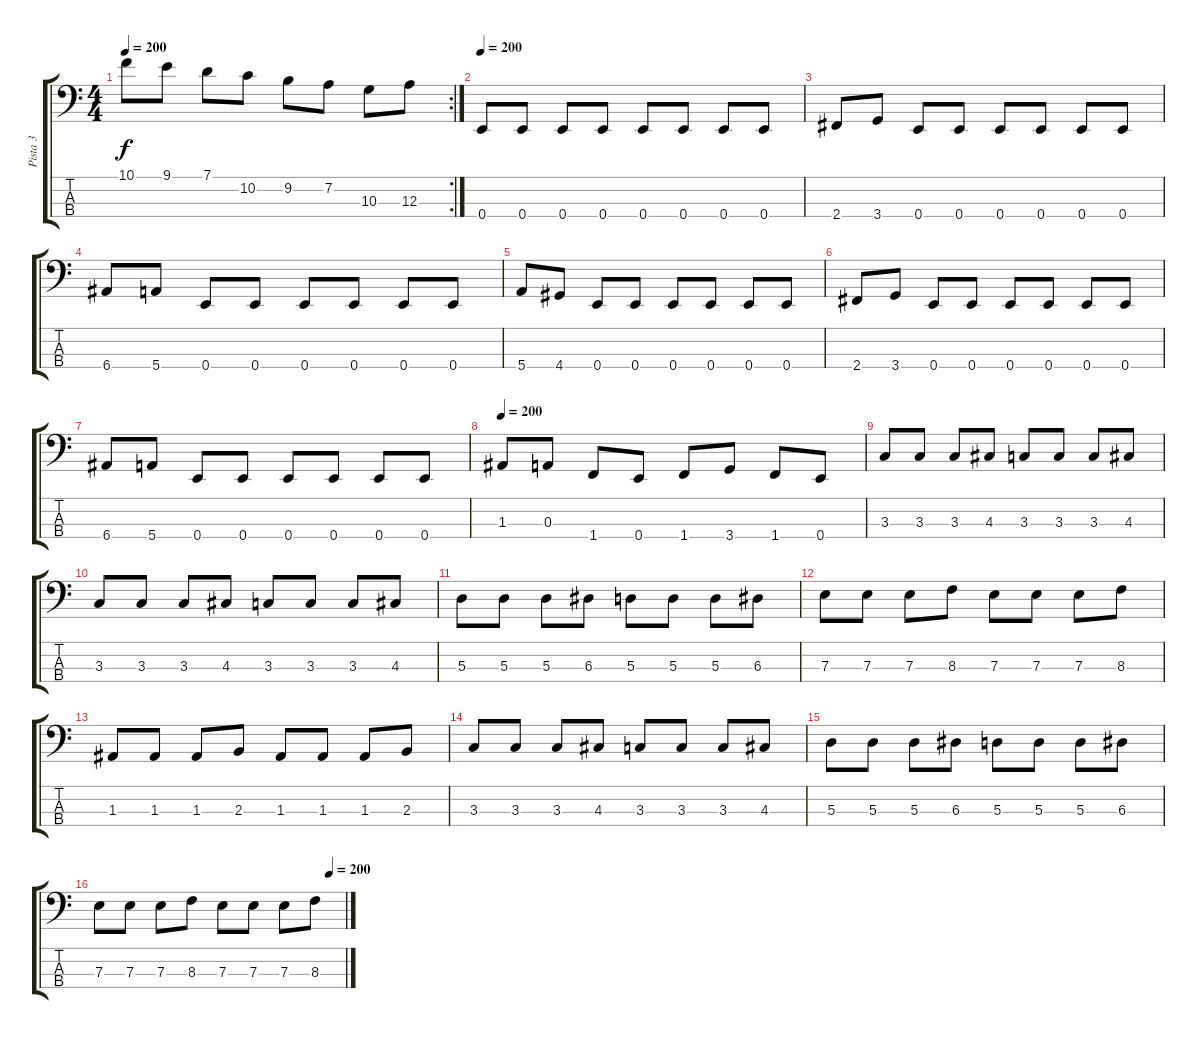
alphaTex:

\track ("Pista 3" "Pista 3") {instrument electricbassfinger}
\staff {score tabs}
\tuning (G2 D2 A1 E1) {hide}
\rc 2
\ts (4 4)
\tempo 200
\clef f4
\ks c
10.1.8{dy f} 9.1.8 7.1.8 10.2.8 9.2.8 7.2.8 10.3.8 12.3.8 |
\tempo 200
0.4.8 0.4.8 0.4.8 0.4.8 0.4.8 0.4.8 0.4.8 0.4.8 |
2.4.8 3.4.8 0.4.8 0.4.8 0.4.8 0.4.8 0.4.8 0.4.8 |
6.4.8 5.4.8 0.4.8 0.4.8 0.4.8 0.4.8 0.4.8 0.4.8 |
5.4.8 4.4.8 0.4.8 0.4.8 0.4.8 0.4.8 0.4.8 0.4.8 |
2.4.8 3.4.8 0.4.8 0.4.8 0.4.8 0.4.8 0.4.8 0.4.8 |
6.4.8 5.4.8 0.4.8 0.4.8 0.4.8 0.4.8 0.4.8 0.4.8 |
\tempo 200
1.3.8 0.3.8 1.4.8 0.4.8 1.4.8 3.4.8 1.4.8 0.4.8 |
3.3.8 3.3.8 3.3.8 4.3.8 3.3.8 3.3.8 3.3.8 4.3.8 |
3.3.8 3.3.8 3.3.8 4.3.8 3.3.8 3.3.8 3.3.8 4.3.8 |
5.3.8 5.3.8 5.3.8 6.3.8 5.3.8 5.3.8 5.3.8 6.3.8 |
7.3.8 7.3.8 7.3.8 8.3.8 7.3.8 7.3.8 7.3.8 8.3.8 |
1.3.8 1.3.8 1.3.8 2.3.8 1.3.8 1.3.8 1.3.8 2.3.8 |
3.3.8 3.3.8 3.3.8 4.3.8 3.3.8 3.3.8 3.3.8 4.3.8 |
5.3.8 5.3.8 5.3.8 6.3.8 5.3.8 5.3.8 5.3.8 6.3.8 |
\tempo (200 0.9375)
7.3.8 7.3.8 7.3.8 8.3.8 7.3.8 7.3.8 7.3.8 8.3.8
